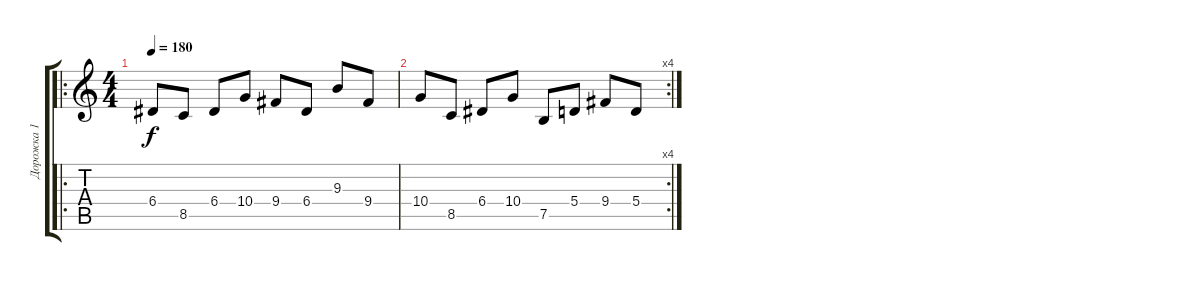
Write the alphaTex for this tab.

\track ("Дорожка 1" "Дорожка 1") {instrument distortionguitar}
\staff {score tabs}
\tuning (B3 Gb3 D3 A2 E2 B1) {hide}
\ro
\ts (4 4)
\tempo 180
\clef g2
\ks c
6.4.8{dy f} 8.5.8 6.4.8 10.4.8 9.4.8 6.4.8 9.3.8 9.4.8 |
\rc 4
10.4.8 8.5.8 6.4.8 10.4.8 7.5.8 5.4.8 9.4.8 5.4.8
